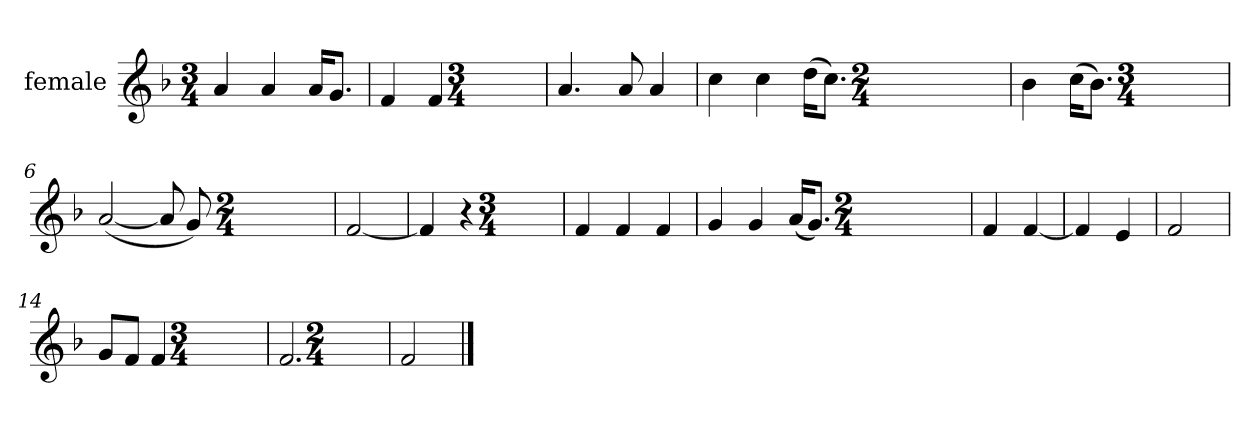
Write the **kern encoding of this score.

**kern
*part1
*staff1
*I"female
*clefG2
*k[b-]
*M3/4
*MM80
=1
4a
4a
16a/KL
8.g/J
=2
4f
4f
*M3/4
=3
4.a
8a
4a
=4
4cc
4cc
(16dd\KL
8.cc\J)
*M2/4
=5
4b-
(16cc\KL
8.b-\J)
*M3/4
=6
([2a
8a]
8g)
*M2/4
=7
[2f
=8
4f]
4r
*M3/4
=9
4f
4f
4f
=10
4g
4g
(16a/KL
8.g/J)
*M2/4
=11
4f
[4f
=12
4f]
4e
=13
2f
=14
8g/L
8f/J
4f
*M3/4
=15
2.f
*M2/4
=16
2f
==
*-
